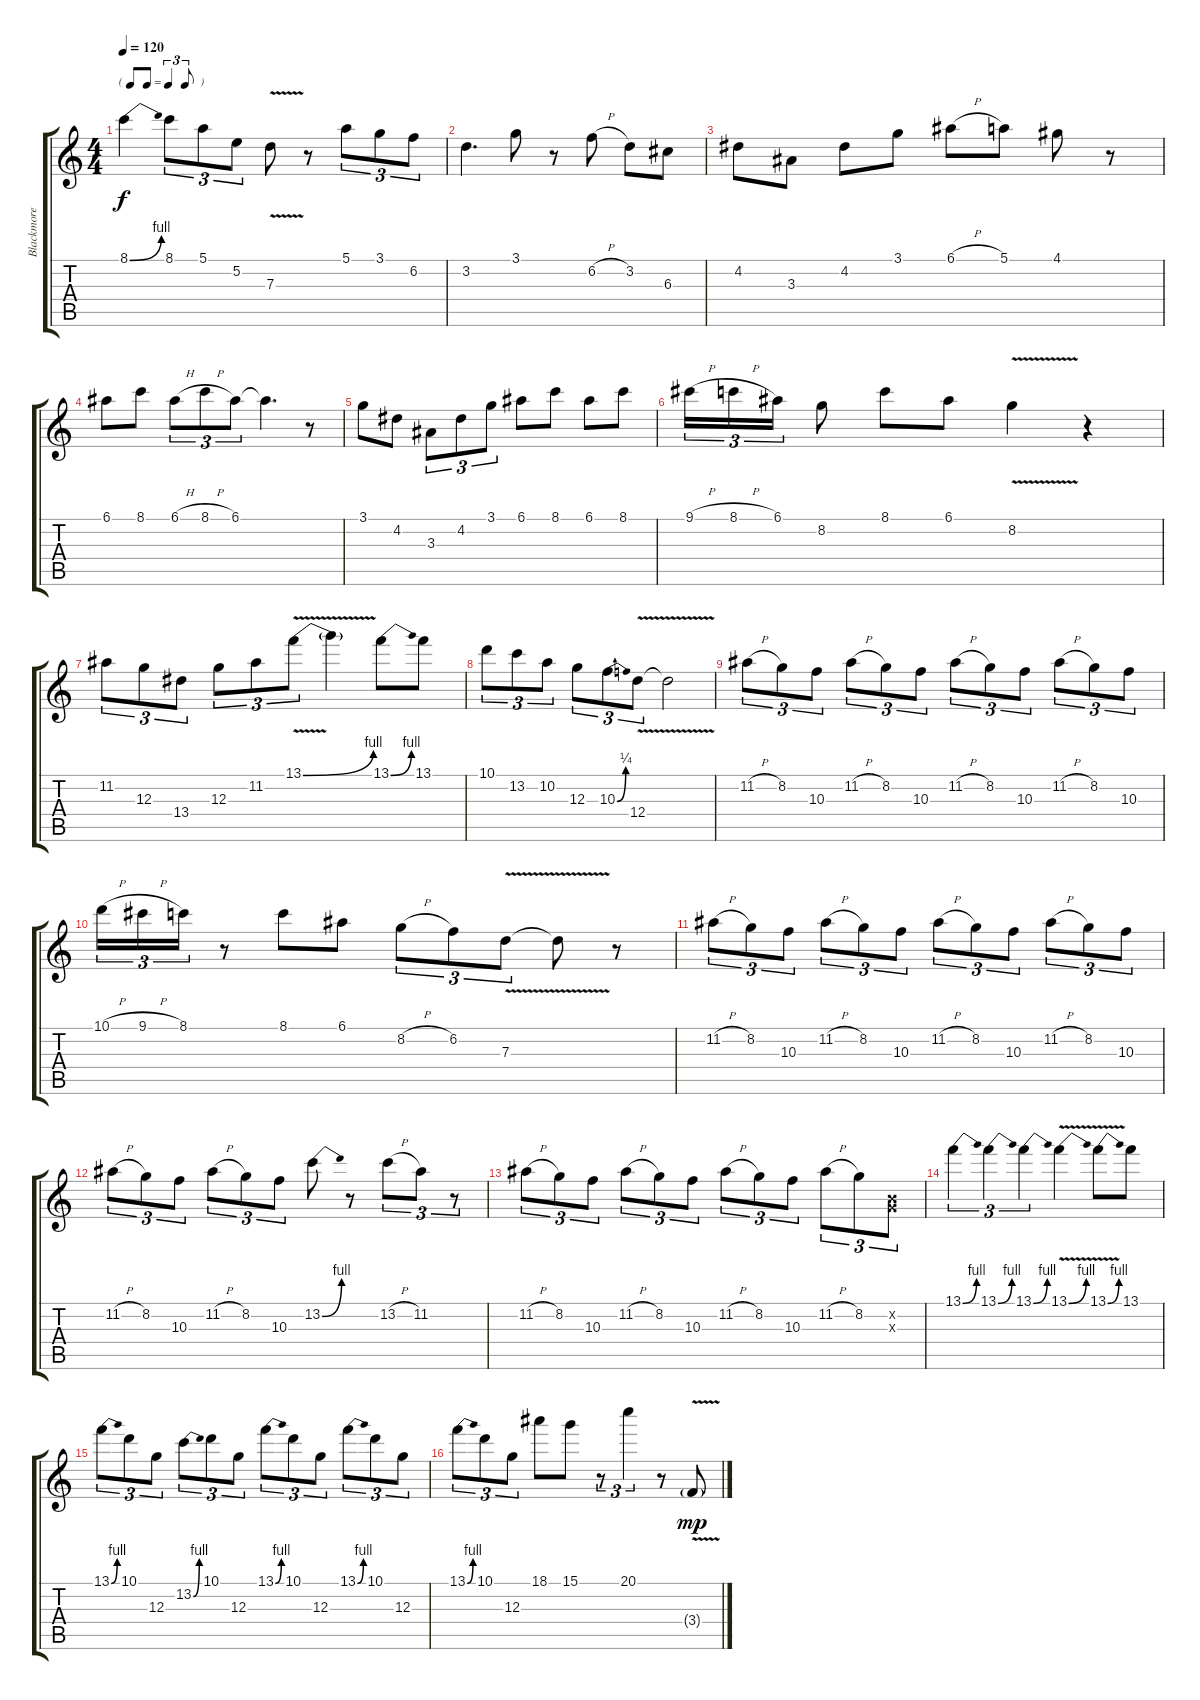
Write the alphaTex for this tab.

\track ("Blackmore solo" "Blackmore ") {instrument overdrivenguitar}
\staff {score tabs}
\tuning (E4 B3 G3 D3 A2 E2) {hide}
\ts (4 4)
\tf triplet8th
\tempo 120
\clef g2
\ks c
8.1{be (bend 0 0 60 4)}.4{dy f} 8.1.8{tu (3 2)} 5.1.8{tu (3 2)} 5.2.8{tu (3 2)} 7.3{v}.8 r.8 5.1.8{tu (3 2)} 3.1.8{tu (3 2)} 6.2.8{tu (3 2)} |
3.2.4{d} 3.1.8 r.8 6.2{h}.8 3.2.8 6.3.8 |
4.2.8 3.3.8 4.2.8 3.1.8 6.1{h}.8 5.1.8 4.1.8 r.8 |
6.1.8 8.1.8 6.1{h}.8{tu (3 2)} 8.1{h}.8{tu (3 2)} 6.1.8{tu (3 2)} 6.1{t}.4{d} r.8 |
3.1.8 4.2.8 3.3.8{tu (3 2)} 4.2.8{tu (3 2)} 3.1.8{tu (3 2)} 6.1.8 8.1.8 6.1.8 8.1.8 |
9.1{h}.16{tu (3 2)} 8.1{h}.16{tu (3 2)} 6.1.16{tu (3 2)} 8.2.8 8.1.8 6.1.8 8.2{v}.4 r.4 |
11.2.8{tu (3 2)} 12.3.8{tu (3 2)} 13.4.8{tu (3 2)} 12.3.8{tu (3 2)} 11.2.8{tu (3 2)} 13.1{be (bend 0 0 60 4) v}.8{tu (3 2)} 13.1{t}.4 13.1{be (bend 0 0 60 4)}.8 13.1.8 |
10.1.8{tu (3 2)} 13.2.8{tu (3 2)} 10.2.8{tu (3 2)} 12.3.8{tu (3 2)} 10.3{be (bend 0 0 60 1)}.8{tu (3 2)} 12.4{v}.8{tu (3 2)} 12.4{t}.2 |
11.2{h}.8{tu (3 2)} 8.2.8{tu (3 2)} 10.3.8{tu (3 2)} 11.2{h}.8{tu (3 2)} 8.2.8{tu (3 2)} 10.3.8{tu (3 2)} 11.2{h}.8{tu (3 2)} 8.2.8{tu (3 2)} 10.3.8{tu (3 2)} 11.2{h}.8{tu (3 2)} 8.2.8{tu (3 2)} 10.3.8{tu (3 2)} |
10.1{h}.16{tu (3 2)} 9.1{h}.16{tu (3 2)} 8.1.16{tu (3 2)} r.8 8.1.8 6.1.8 8.2{h}.8{tu (3 2)} 6.2.8{tu (3 2)} 7.3{v}.8{tu (3 2)} 7.3{t}.8 r.8 |
11.2{h}.8{tu (3 2)} 8.2.8{tu (3 2)} 10.3.8{tu (3 2)} 11.2{h}.8{tu (3 2)} 8.2.8{tu (3 2)} 10.3.8{tu (3 2)} 11.2{h}.8{tu (3 2)} 8.2.8{tu (3 2)} 10.3.8{tu (3 2)} 11.2{h}.8{tu (3 2)} 8.2.8{tu (3 2)} 10.3.8{tu (3 2)} |
11.2{h}.8{tu (3 2)} 8.2.8{tu (3 2)} 10.3.8{tu (3 2)} 11.2{h}.8{tu (3 2)} 8.2.8{tu (3 2)} 10.3.8{tu (3 2)} 13.2{be (bend 0 0 60 4)}.8 r.8 13.2{h}.8{tu (3 2)} 11.2.8{tu (3 2)} r.8{tu (3 2)} |
11.2{h}.8{tu (3 2)} 8.2.8{tu (3 2)} 10.3.8{tu (3 2)} 11.2{h}.8{tu (3 2)} 8.2.8{tu (3 2)} 10.3.8{tu (3 2)} 11.2{h}.8{tu (3 2)} 8.2.8{tu (3 2)} 10.3.8{tu (3 2)} 11.2{h}.8{tu (3 2)} 8.2.8{tu (3 2)} (0.2{x} 0.3{x}).8{tu (3 2)} |
13.1{be (bend 0 0 60 4)}.4{tu (3 2)} 13.1{be (bend 0 0 60 4)}.4{tu (3 2)} 13.1{be (bend 0 0 60 4)}.4{tu (3 2)} 13.1{be (bend 0 0 60 4) v}.4 13.1{be (bend 0 0 60 4) v}.8 13.1.8 |
13.1{be (bend 0 0 60 4)}.8{tu (3 2)} 10.1.8{tu (3 2)} 12.3.8{tu (3 2)} 13.2{be (bend 0 0 60 4)}.8{tu (3 2)} 10.1.8{tu (3 2)} 12.3.8{tu (3 2)} 13.1{be (bend 0 0 60 4)}.8{tu (3 2)} 10.1.8{tu (3 2)} 12.3.8{tu (3 2)} 13.1{be (bend 0 0 60 4)}.8{tu (3 2)} 10.1.8{tu (3 2)} 12.3.8{tu (3 2)} |
13.1{be (bend 0 0 60 4)}.8{tu (3 2)} 10.1.8{tu (3 2)} 12.3.8{tu (3 2)} 18.1.8 15.1.8 r.8{tu (3 2)} 20.1.4{tu (3 2)} r.8 3.4{v g}.8{dy mp}
